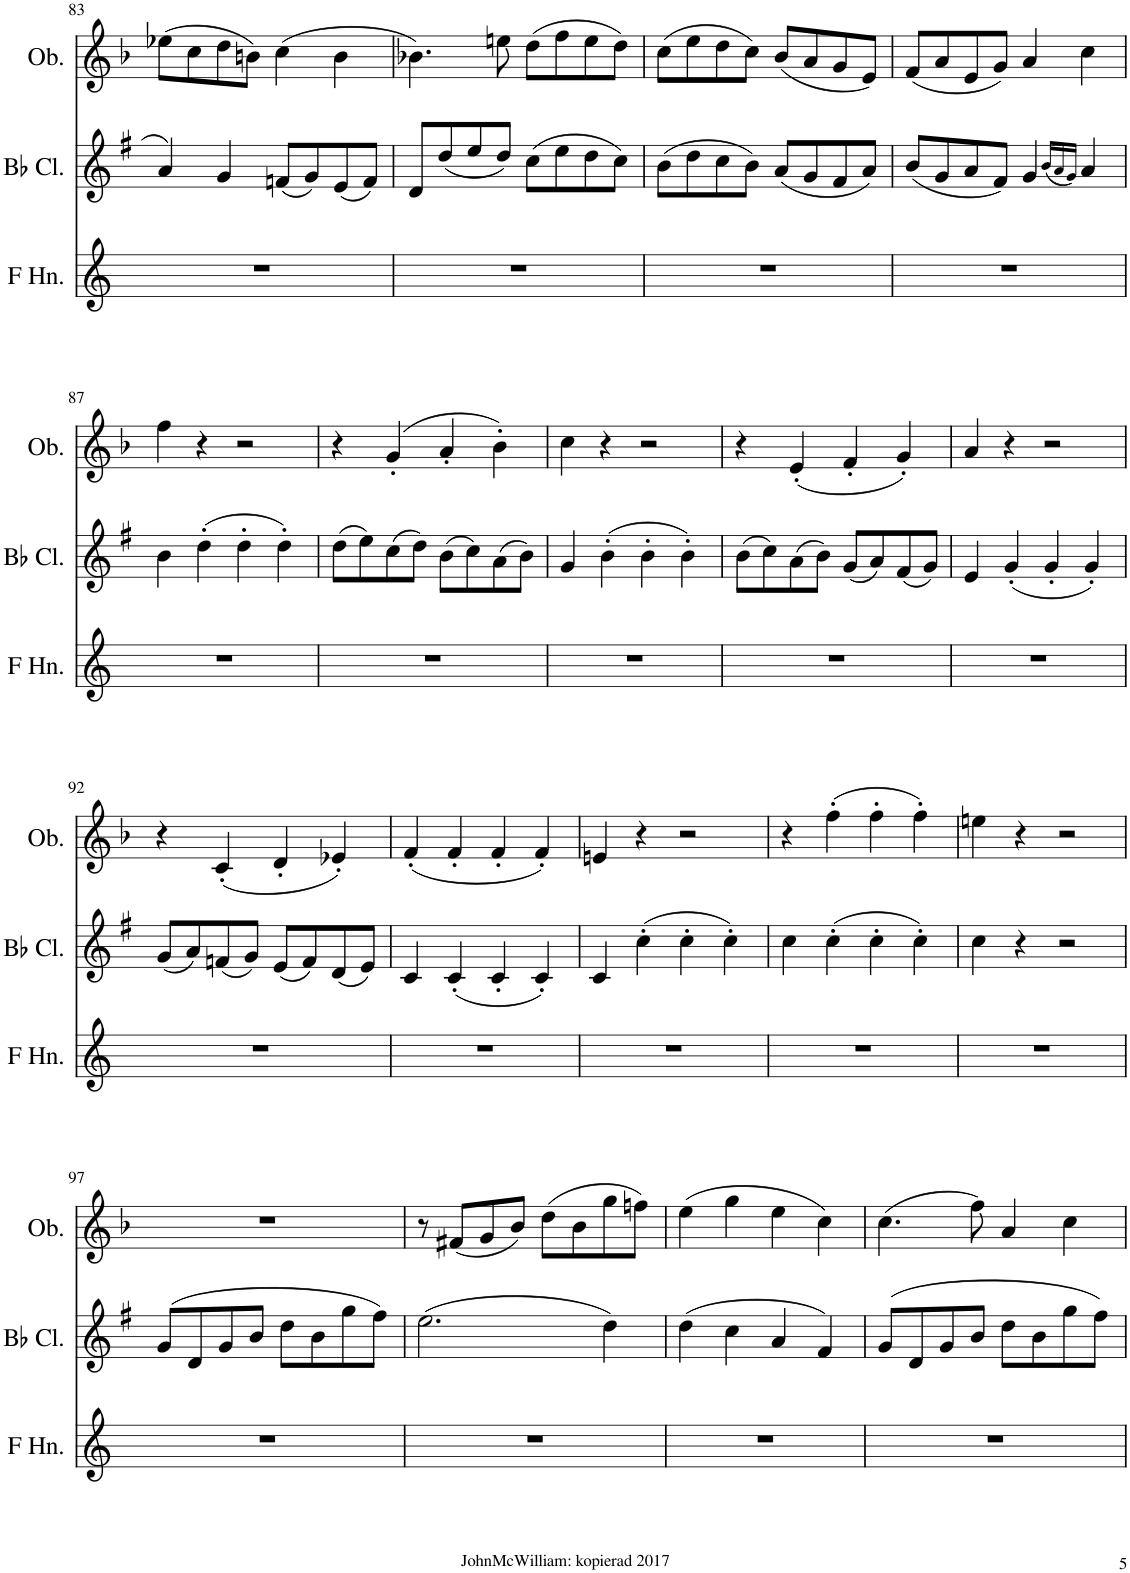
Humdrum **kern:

**kern	**kern	**kern
*part3	*part2	*part1
*staff3	*staff2	*staff1
*I"Horn in F	*I"Bb Clarinet	*I"Oboe
*	*I'Bb Cl.	*I'Ob.
!!LO:PB:g=z
*clefG2	*clefG2	*clefG2
*Trd4c7	*Trd1c2	*
*k[]	*k[f#]	*k[b-]
*M4/4	*M4/4	*M4/4
=83	=83	=83
1r	4a/	(8ee-X\L
.	.	8cc\
.	4g/	8dd\
.	.	8bn\J)
.	(8fn/L	(4cc\
.	8g/)	.
.	(8e/	4b\
.	8f/J)	.
=84	=84	=84
1r	8d/L	4.b-X\)
.	(8dd/	.
.	8ee/	.
.	8dd/J)	8een\
.	(8cc\L	(8dd\L
.	8ee\	8ff\
.	8dd\	8ee\
.	8cc\J)	8dd\J)
=85	=85	=85
1r	(8b\L	(8cc\L
.	8dd\	8ee\
.	8cc\	8dd\
.	8b\J)	8cc\J)
.	(8a/L	(8b-/L
.	8g/	8a/
.	8f#/	8g/
.	8a/J)	8e/J)
=86	=86	=86
1r	(8b/L	(8f/L
.	8g/	8a/
.	8a/	8e/
.	8f#/J)	8g/J)
.	4g/	4a/
.	(16qb/LL	.
.	16qa/	.
.	16qg/JJ)	.
.	4a/	4cc\
!!LO:LB:g=z
=87	=87	=87
1r	4b\	4ff\
.	(4dd'\	4r
.	4dd'\	2r
.	4dd'\)	.
=88	=88	=88
1r	(8dd\L	4r
.	8ee\)	.
.	(8cc\	(4g'/
.	8dd\J)	.
.	(8b\L	4a'/
.	8cc\)	.
.	(8a\	4b-'\)
.	8b\J)	.
=89	=89	=89
1r	4g/	4cc\
.	(4b'\	4r
.	4b'\	2r
.	4b'\)	.
=90	=90	=90
1r	(8b\L	4r
.	8cc\)	.
.	(8a\	(4e'/
.	8b\J)	.
.	(8g/L	4f'/
.	8a/)	.
.	(8f#/	4g'/)
.	8g/J)	.
=91	=91	=91
1r	4e/	4a/
.	(4g'/	4r
.	4g'/	2r
.	4g'/)	.
!!LO:LB:g=z
=92	=92	=92
1r	(8g/L	4r
.	8a/)	.
.	(8fn/	(4c'/
.	8g/J)	.
.	(8e/L	4d'/
.	8f/)	.
.	(8d/	4e-X'/)
.	8e/J)	.
=93	=93	=93
1r	4c/	(4f'/
.	(4c'/	4f'/
.	4c'/	4f'/
.	4c'/)	4f'/)
=94	=94	=94
1r	4c/	4en/
.	(4cc'\	4r
.	4cc'\	2r
.	4cc'\)	.
=95	=95	=95
1r	4cc\	4r
.	(4cc'\	(4ff'\
.	4cc'\	4ff'\
.	4cc'\)	4ff'\)
=96	=96	=96
1r	4cc\	4een\
.	4r	4r
.	2r	2r
!!LO:LB:g=z
=97	=97	=97
1r	(8g/L	1r
.	8d/	.
.	8g/	.
.	8b/J	.
.	8dd\L	.
.	8b\	.
.	8gg\	.
.	8ff#\J)	.
=98	=98	=98
1r	(2.ee\	8r
.	.	(8f#X/L
.	.	8g/
.	.	8b-/J)
.	.	(8dd\L
.	.	8b-\
.	4dd\)	8gg\
.	.	8ffn\J)
=99	=99	=99
1r	(4dd\	(4ee\
.	4cc\	4gg\
.	4a/	4ee\
.	4f#/)	4cc\)
=100	=100	=100
1r	(8g/L	(4.cc\
.	8d/	.
.	8g/	.
.	8b/J	8ff\)
.	8dd\L	4a/
.	8b\	.
.	8gg\	4cc\
.	8ff#\J)	.
=	=	=
*-	*-	*-
